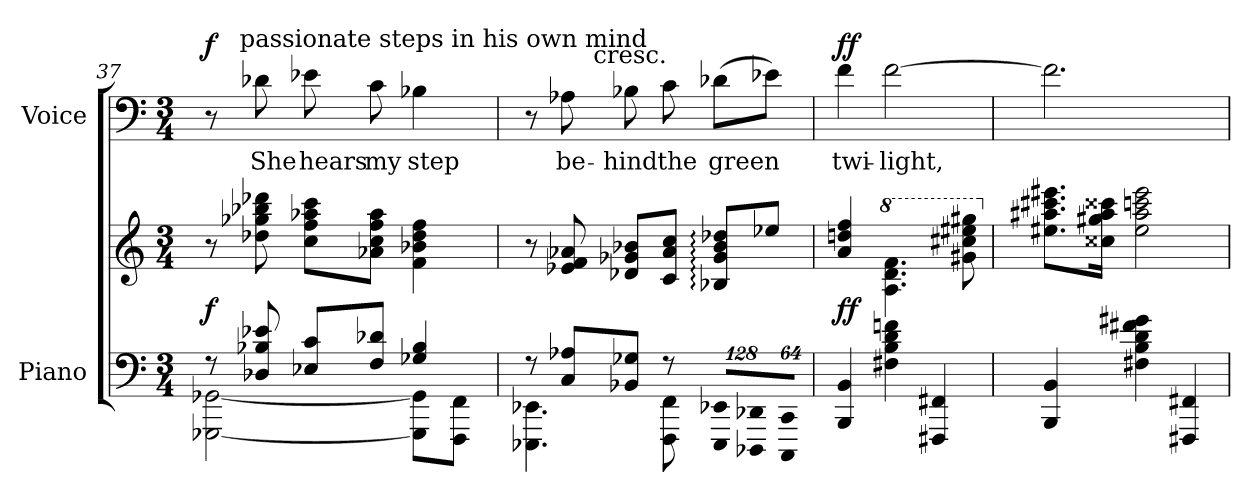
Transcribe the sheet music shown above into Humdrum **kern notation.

**kern	**kern	**dynam	**kern	**text	**dynam
*part2	*part2	*part2	*part1	*part1	*part1
*staff3	*staff2	*staff2/3	*staff1	*staff1	*staff1
*I"Piano	*	*	*I"Voice	*	*
*I'Pno.	*	*	*I'Voice	*	*
*clefF4	*clefG2	*	*clefF4	*	*
*k[]	*k[]	*	*k[]	*	*
*M3/4	*M3/4	*	*M3/4	*	*
=37	=37	=37	=37	=37	=37
*^	*	*	*^	*	*
8r	[<2GGG-Xi\ [<2GG-Xi	8r	f	8r	16ryy	.	f
.	.	.	.	.	64ryy	.	.
.	.	.	.	.	256.ryy	.	.
!	!	!	!	!	!LO:TX:a:t=passionate steps in his own mind	!	!
.	.	.	.	.	2ryy	.	.
!	!	!	!	!	!	!LO:LY:b:color=#000000	!
8D-Xi/ 8B-Xi 8e-Xi	.	8dd-Xi\ 8gg-Xi 8bb-Xi 8ddd-Xi	.	8d-Xi\	.	She	.
!	!	!	!	!	!	!LO:LY:b:color=#000000	!
8E-Xi/ 8ciL	.	8cci\ 8ffi 8aa-Xi 8ccciL	.	8e-Xi\	.	hears	.
!	!	!	!	!	!	!LO:LY:b:color=#000000	!
8Fi/ 8d-XiJ	.	8a-Xi\ 8cci 8ffi 8aa-iJ	.	8ci\	.	my	.
!	!	!	!	!	!	!LO:LY:b:color=#000000	!
4G-Xi/ 4B-i	8GGG-i\] 8GG-i]L	4fi\ 4b-Xi 4dd-i 4ffi	.	4B-Xi\	.	step	.
.	.	.	.	.	8ryy	.	.
.	8FFFi\ 8FFiJ	.	.	.	.	.	.
.	.	.	.	.	32ryy	.	.
.	.	.	.	.	128ryy	.	.
.	.	.	.	.	512ryy	.	.
!!LO:PB:g=z	!!
=38	=38	=38	=38	=38	=38	=38	=38
8r	4.EEE-Xi\ 4.EE-Xi	8r	.	8r	8ryy	.	.
*X8ba	*	*	*	*	*	*	*
!	!	!	!	!	!	!LO:LY:b:color=#000000	!
8Ci/ 8A-XiL	.	8e-Xi/ 8fi 8a-Xi	.	8A-Xi\	32ryy	be-	.
.	.	.	.	.	64ryy	.	.
.	.	.	.	.	128ryy	.	.
.	.	.	.	.	256ryy	.	.
.	.	.	.	.	1024ryy	.	.
!	!	!	!	!	!LO:TX:a:t=cresc.	!	!
.	.	.	.	.	2ryy	.	.
!	!	!	!	!	!	!LO:LY:b:color=#000000	!
8BB-Xi/ 8G-XiJ	.	8d-Xi/ 8g-Xi 8b-XiL	.	8B-Xi\	.	-hind	.
!	!	!	!	!	!	!LO:LY:b:color=#000000	!
8r	8FFFi\ 8FFi	8ci/ 8a-i 8cciJ	.	8ci\	.	the	.
*Xbrackettup	*	*	*	*	*	*	*
!LO:N:vis=8	!	!	!	!	!	!	!
!	!	!	!	!	!	!LO:LY:b:color=#000000	!
1024%85EEE-i/ 1024%85EE-XiL	4ryy	8B-Xi/: 8g-i: 8b-i: 8dd-Xi:L	.	(8d-Xi\L	.	green	.
!LO:N:vis=8	!	!	!	!	!	!	!
1024%85DDD-Xi/ 1024%85DD-Xi	.	.	.	.	.	.	.
*	*	*8ba	*	*	*	*	*
.	.	8e-i/J	.	8e-Xi\J)	.	.	.
!LO:N:vis=8	!	!	!	!	!	!	!
512%43CCCi/ 512%43CCiJ	.	.	.	.	.	.	.
.	.	.	.	.	16ryy	.	.
.	.	.	.	.	512.ryy	.	.
*v	*v	*	*	*v	*v	*	*
=39	=39	=39	=39	=39	=39
*^	*	*	*^	*	*
!	!	!	!	!	!	!LO:LY:b:color=#000000	!
*v	*v	*	*	*v	*v	*	*
4BBBi/ 4BBi	4Ai/ 4dni 4fi	ff	4fi\	twi-	ff
*	*8va	*	*	*	*
!	!	!	!	!LO:LY:b:color=#000000	!
4F#Xi\ 4Bi 4di 4fni	4.ai\ 4.ddi 4.ffi	.	[>2fi\	-light,	.
4FFF#Xi/ 4FF#Xi	.	.	.	.	.
.	8gg#Xi\ 8ccc#Xi 8eee#Xi 8ggg#Xi	.	.	.	.
=40	=40	=40	=40	=40	=40
*	*X8va	*	*	*	*
4BBBi/ 4BBi	8.ee#Xi\ 8.aa#Xi 8.ccc#Xi 8.eee#XiL	.	2.fi\]	.	.
.	16cc##Xi\ 16gg#Xi 16aa#i 16ccc##XiJk	.	.	.	.
4F#Xi\ 4Bi 4di 4f#Xi 4g#Xi	2ee#i\ 2aa#i 2ccci 2eee#i	.	.	.	.
4FFF#Xi/ 4FF#Xi	.	.	.	.	.
=	=	=	=	=	=
*-	*-	*-	*-	*-	*-
